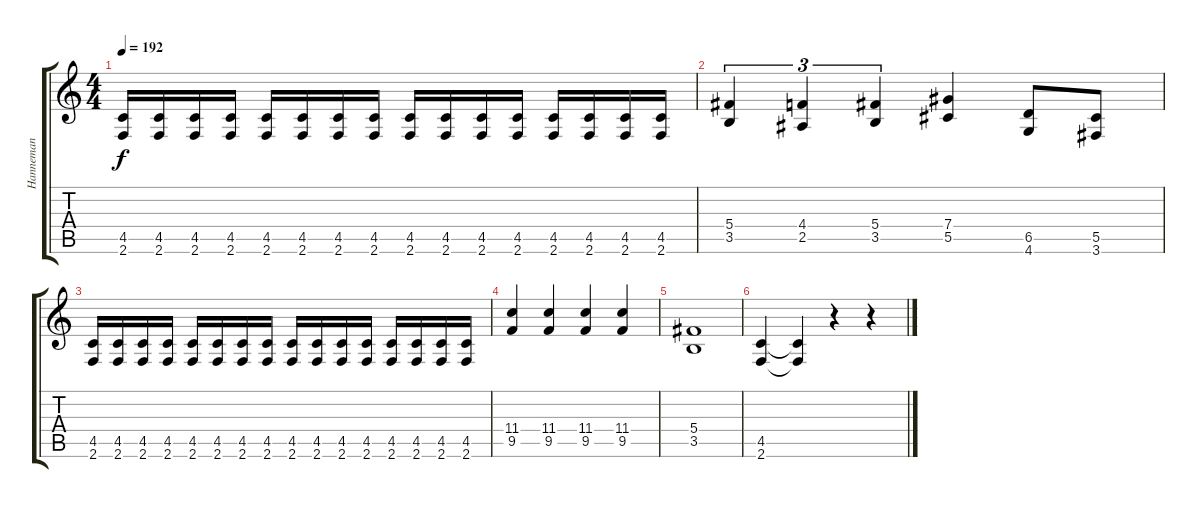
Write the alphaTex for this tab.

\track ("Hanneman" "Hanneman") {instrument distortionguitar}
\staff {score tabs}
\tuning (Eb4 Bb3 Gb3 Db3 Ab2 Eb2) {hide}
\ts (4 4)
\tempo 192
\clef g2
\ks c
(4.5 2.6).16{dy f} (4.5 2.6).16 (4.5 2.6).16 (4.5 2.6).16 (4.5 2.6).16 (4.5 2.6).16 (4.5 2.6).16 (4.5 2.6).16 (4.5 2.6).16 (4.5 2.6).16 (4.5 2.6).16 (4.5 2.6).16 (4.5 2.6).16 (4.5 2.6).16 (4.5 2.6).16 (4.5 2.6).16 |
(5.4 3.5).4{tu (3 2)} (4.4 2.5).4{tu (3 2)} (5.4 3.5).4{tu (3 2)} (7.4 5.5).4 (6.5 4.6).8 (5.5 3.6).8 |
(4.5 2.6).16 (4.5 2.6).16 (4.5 2.6).16 (4.5 2.6).16 (4.5 2.6).16 (4.5 2.6).16 (4.5 2.6).16 (4.5 2.6).16 (4.5 2.6).16 (4.5 2.6).16 (4.5 2.6).16 (4.5 2.6).16 (4.5 2.6).16 (4.5 2.6).16 (4.5 2.6).16 (4.5 2.6).16 |
(11.4 9.5).4 (11.4 9.5).4 (11.4 9.5).4 (11.4 9.5).4 |
(5.4 3.5).1 |
(4.5 2.6).4 (4.5{t} 2.6{t}).4 r.4 r.4
